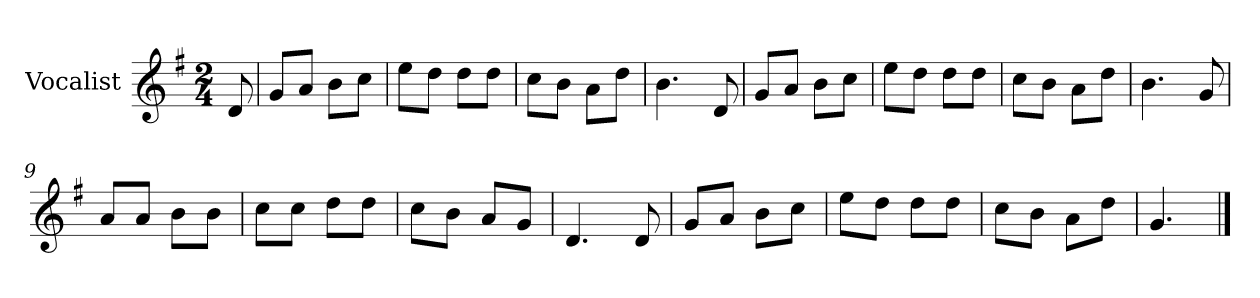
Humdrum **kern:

**kern
*part1
*staff1
*I"Vocalist
*k[f#]
*G:
*M2/4
=
8d
=1
8gL
8aJ
8bL
8ccJ
=2
8eeL
8ddJ
8ddL
8ddJ
=3
8ccL
8bJ
8aL
8ddJ
=4
4.b
8d
=5
8gL
8aJ
8bL
8ccJ
=6
8eeL
8ddJ
8ddL
8ddJ
=7
8ccL
8bJ
8aL
8ddJ
=8
4.b
8g
=9
8aL
8aJ
8bL
8bJ
=10
8ccL
8ccJ
8ddL
8ddJ
=11
8ccL
8bJ
8aL
8gJ
=12
4.d
8d
=13
8gL
8aJ
8bL
8ccJ
=14
8eeL
8ddJ
8ddL
8ddJ
=15
8ccL
8bJ
8aL
8ddJ
=16
4.g
==
*-
